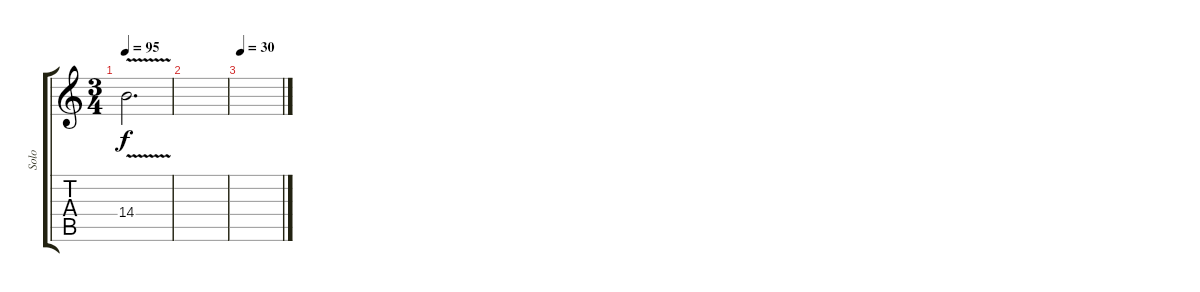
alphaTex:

\track ("Solo" "Solo") {instrument distortionguitar}
\staff {score tabs}
\tuning (B3 Gb3 D3 A2 E2 B1) {hide}
\ts (3 4)
\tempo 95
\clef g2
\ks c
14.4{v}.2{d dy f} |
|
\tempo 30
